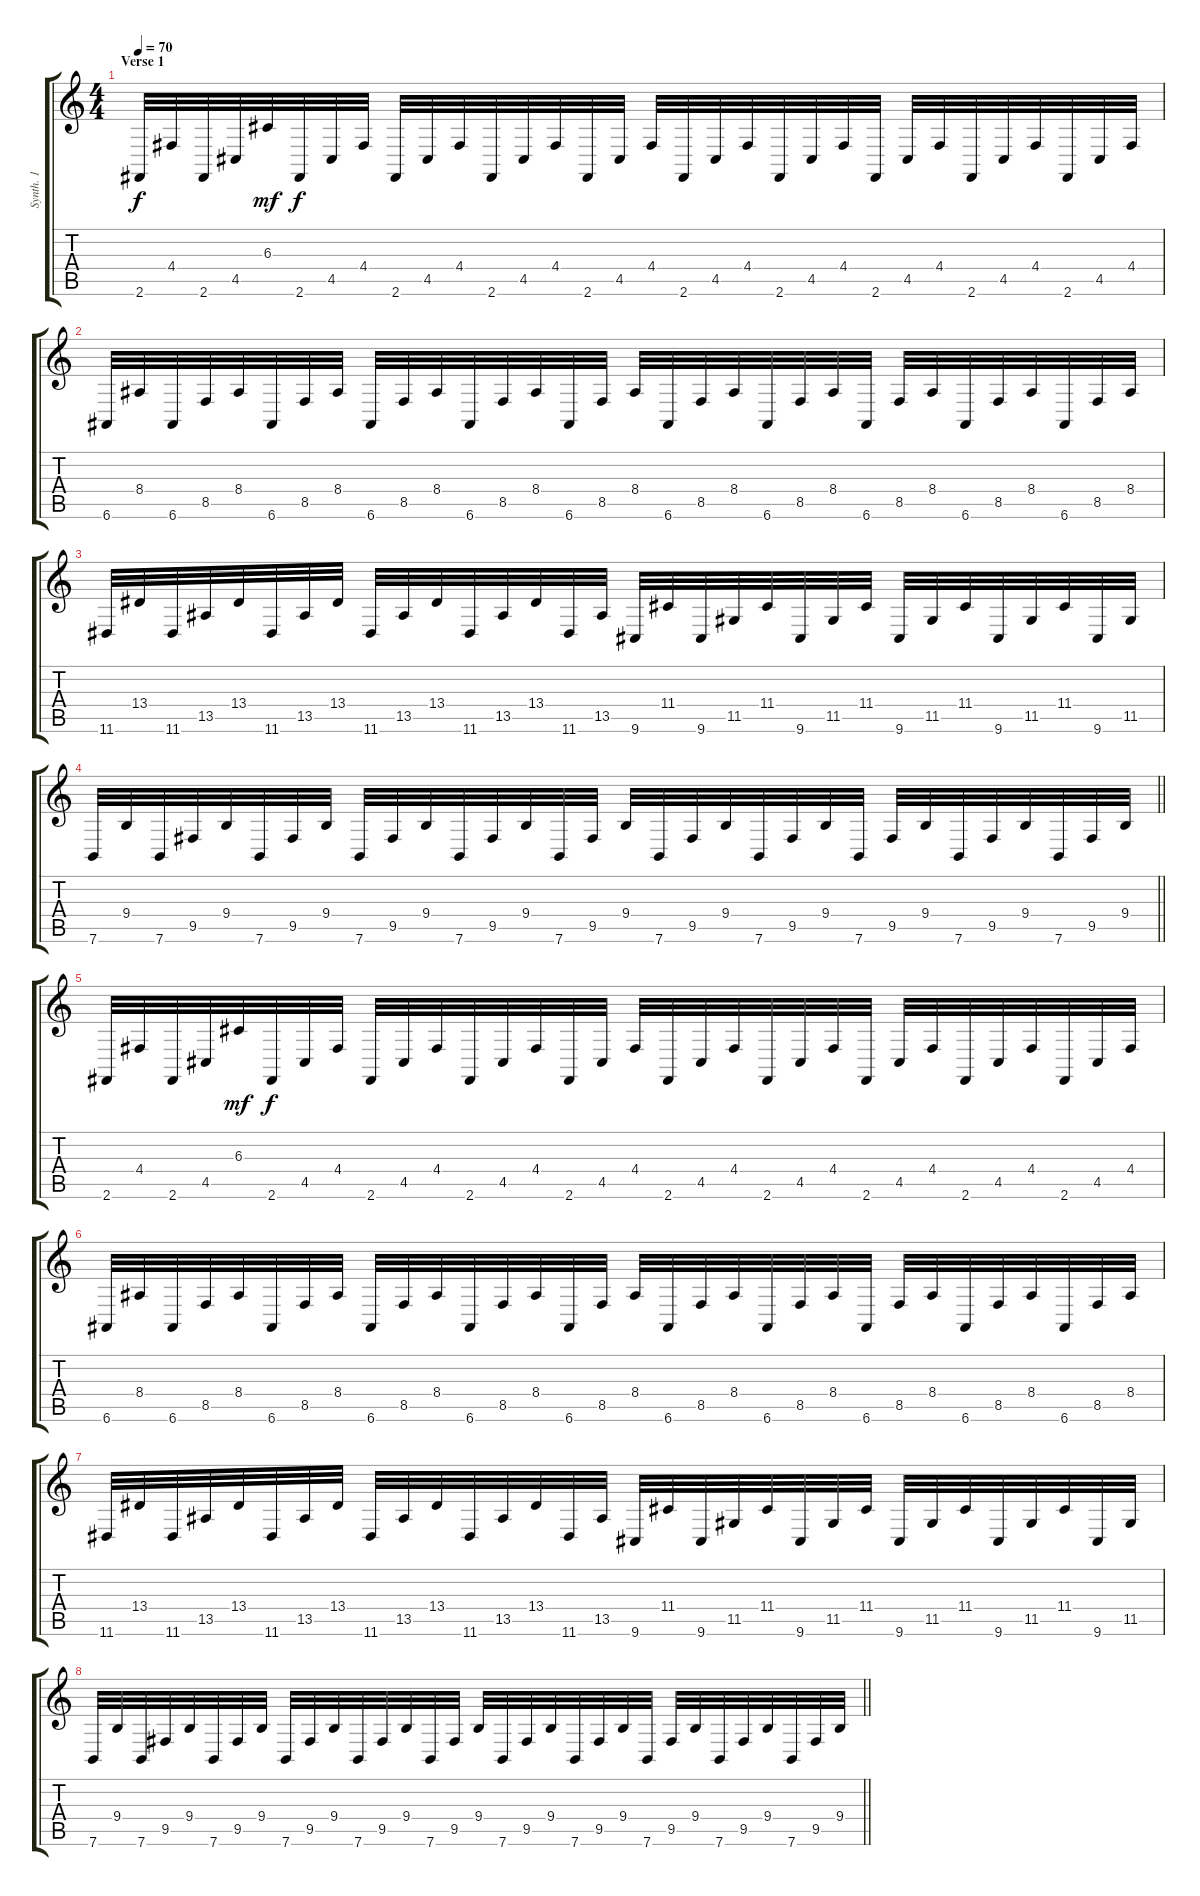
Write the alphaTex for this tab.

\track ("Synth. 1" "Synth. 1") {instrument lead2sawtooth}
\staff {score tabs}
\tuning (E4 B3 G3 D3 A2 E2) {hide}
\ts (4 4)
\section ("" "Verse 1")
\tempo 70
\clef g2
\ks c
2.6.32{dy f} 4.4.32 2.6.32 4.5.32 6.3.32{dy mf} 2.6.32{dy f} 4.5.32 4.4.32 2.6.32 4.5.32 4.4.32 2.6.32 4.5.32 4.4.32 2.6.32 4.5.32 4.4.32 2.6.32 4.5.32 4.4.32 2.6.32 4.5.32 4.4.32 2.6.32 4.5.32 4.4.32 2.6.32 4.5.32 4.4.32 2.6.32 4.5.32 4.4.32 |
6.6.32 8.4.32 6.6.32 8.5.32 8.4.32 6.6.32 8.5.32 8.4.32 6.6.32 8.5.32 8.4.32 6.6.32 8.5.32 8.4.32 6.6.32 8.5.32 8.4.32 6.6.32 8.5.32 8.4.32 6.6.32 8.5.32 8.4.32 6.6.32 8.5.32 8.4.32 6.6.32 8.5.32 8.4.32 6.6.32 8.5.32 8.4.32 |
11.6.32 13.4.32 11.6.32 13.5.32 13.4.32 11.6.32 13.5.32 13.4.32 11.6.32 13.5.32 13.4.32 11.6.32 13.5.32 13.4.32 11.6.32 13.5.32 9.6.32 11.4.32 9.6.32 11.5.32 11.4.32 9.6.32 11.5.32 11.4.32 9.6.32 11.5.32 11.4.32 9.6.32 11.5.32 11.4.32 9.6.32 11.5.32 |
\barLineRight lightlight
7.6.32 9.4.32 7.6.32 9.5.32 9.4.32 7.6.32 9.5.32 9.4.32 7.6.32 9.5.32 9.4.32 7.6.32 9.5.32 9.4.32 7.6.32 9.5.32 9.4.32 7.6.32 9.5.32 9.4.32 7.6.32 9.5.32 9.4.32 7.6.32 9.5.32 9.4.32 7.6.32 9.5.32 9.4.32 7.6.32 9.5.32 9.4.32 |
2.6.32 4.4.32 2.6.32 4.5.32 6.3.32{dy mf} 2.6.32{dy f} 4.5.32 4.4.32 2.6.32 4.5.32 4.4.32 2.6.32 4.5.32 4.4.32 2.6.32 4.5.32 4.4.32 2.6.32 4.5.32 4.4.32 2.6.32 4.5.32 4.4.32 2.6.32 4.5.32 4.4.32 2.6.32 4.5.32 4.4.32 2.6.32 4.5.32 4.4.32 |
6.6.32 8.4.32 6.6.32 8.5.32 8.4.32 6.6.32 8.5.32 8.4.32 6.6.32 8.5.32 8.4.32 6.6.32 8.5.32 8.4.32 6.6.32 8.5.32 8.4.32 6.6.32 8.5.32 8.4.32 6.6.32 8.5.32 8.4.32 6.6.32 8.5.32 8.4.32 6.6.32 8.5.32 8.4.32 6.6.32 8.5.32 8.4.32 |
11.6.32 13.4.32 11.6.32 13.5.32 13.4.32 11.6.32 13.5.32 13.4.32 11.6.32 13.5.32 13.4.32 11.6.32 13.5.32 13.4.32 11.6.32 13.5.32 9.6.32 11.4.32 9.6.32 11.5.32 11.4.32 9.6.32 11.5.32 11.4.32 9.6.32 11.5.32 11.4.32 9.6.32 11.5.32 11.4.32 9.6.32 11.5.32 |
\barLineRight lightlight
7.6.32 9.4.32 7.6.32 9.5.32 9.4.32 7.6.32 9.5.32 9.4.32 7.6.32 9.5.32 9.4.32 7.6.32 9.5.32 9.4.32 7.6.32 9.5.32 9.4.32 7.6.32 9.5.32 9.4.32 7.6.32 9.5.32 9.4.32 7.6.32 9.5.32 9.4.32 7.6.32 9.5.32 9.4.32 7.6.32 9.5.32 9.4.32
